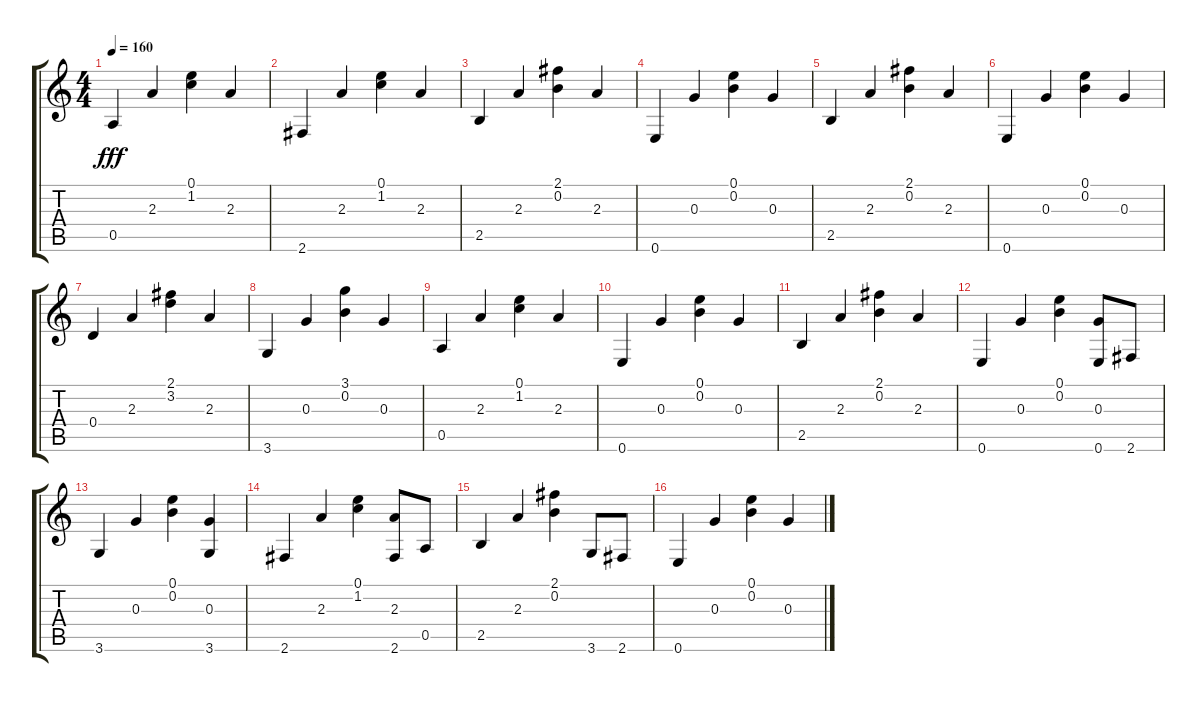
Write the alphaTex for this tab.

\track "" {instrument acousticguitarnylon}
\staff {score tabs}
\tuning (E4 B3 G3 D3 A2 E2) {hide}
\ts (4 4)
\tempo 160
\clef g2
\ks c
0.5.4{dy fff} 2.3.4 (0.1 1.2).4 2.3.4 |
2.6.4 2.3.4 (0.1 1.2).4 2.3.4 |
2.5.4 2.3.4 (2.1 0.2).4 2.3.4 |
0.6.4 0.3.4 (0.1 0.2).4 0.3.4 |
2.5.4 2.3.4 (2.1 0.2).4 2.3.4 |
0.6.4 0.3.4 (0.1 0.2).4 0.3.4 |
0.4.4 2.3.4 (2.1 3.2).4 2.3.4 |
3.6.4 0.3.4 (3.1 0.2).4 0.3.4 |
0.5.4 2.3.4 (0.1 1.2).4 2.3.4 |
0.6.4 0.3.4 (0.1 0.2).4 0.3.4 |
2.5.4 2.3.4 (2.1 0.2).4 2.3.4 |
0.6.4 0.3.4 (0.1 0.2).4 (0.3 0.6).8 2.6.8 |
3.6.4 0.3.4 (0.1 0.2).4 (0.3 3.6).4 |
2.6.4 2.3.4 (0.1 1.2).4 (2.3 2.6).8 0.5.8 |
2.5.4 2.3.4 (2.1 0.2).4 3.6.8 2.6.8 |
0.6.4 0.3.4 (0.1 0.2).4 0.3.4
